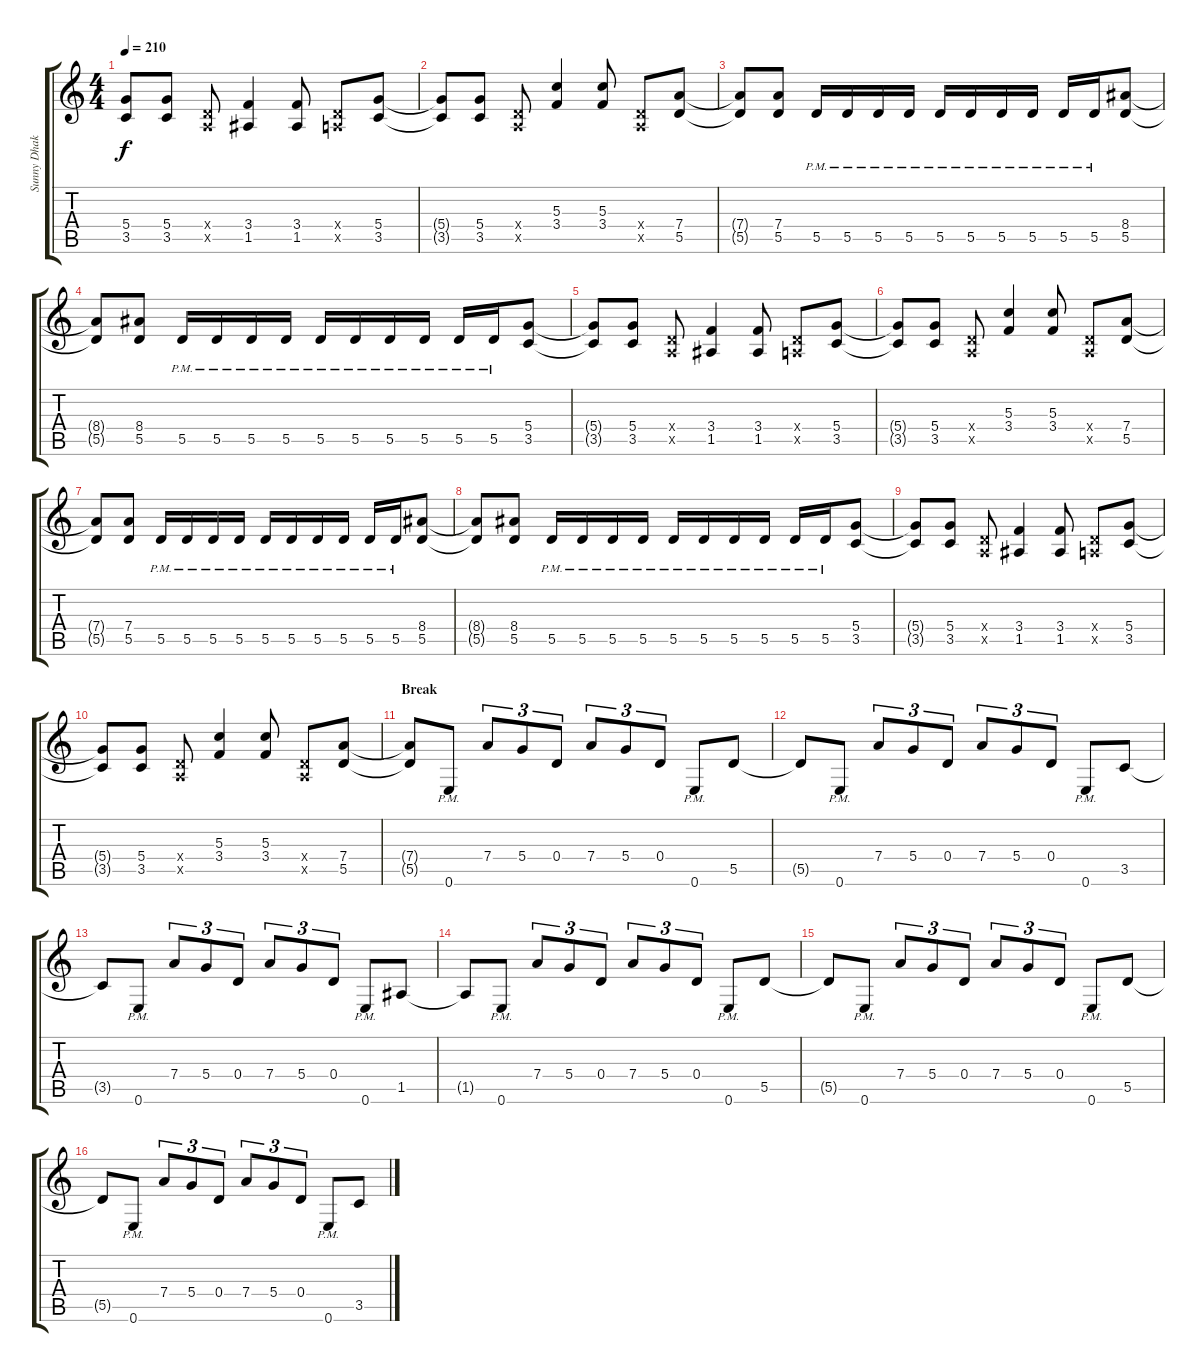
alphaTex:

\track ("Sunny Dhak" "Sunny Dhak") {instrument distortionguitar}
\staff {score tabs}
\tuning (E4 B3 G3 D3 A2 E2) {hide}
\ts (4 4)
\tempo 210
\clef g2
\ks c
(5.4{t} 3.5{t}).8{dy f} (5.4 3.5).8 (0.4{x} 0.5{x}).8 (3.4 1.5).4 (3.4 1.5).8 (0.4{x} 0.5{x}).8 (5.4 3.5).8 |
(5.4{t} 3.5{t}).8 (5.4 3.5).8 (0.4{x} 0.5{x}).8 (5.3 3.4).4 (5.3 3.4).8 (0.4{x} 0.5{x}).8 (7.4 5.5).8 |
(7.4{t} 5.5{t}).8 (7.4 5.5).8 5.5{pm}.16 5.5{pm}.16 5.5{pm}.16 5.5{pm}.16 5.5{pm}.16 5.5{pm}.16 5.5{pm}.16 5.5{pm}.16 5.5{pm}.16 5.5{pm}.16 (8.4 5.5).8 |
(8.4{t} 5.5{t}).8 (8.4 5.5).8 5.5{pm}.16 5.5{pm}.16 5.5{pm}.16 5.5{pm}.16 5.5{pm}.16 5.5{pm}.16 5.5{pm}.16 5.5{pm}.16 5.5{pm}.16 5.5{pm}.16 (5.4 3.5).8 |
(5.4{t} 3.5{t}).8 (5.4 3.5).8 (0.4{x} 0.5{x}).8 (3.4 1.5).4 (3.4 1.5).8 (0.4{x} 0.5{x}).8 (5.4 3.5).8 |
(5.4{t} 3.5{t}).8 (5.4 3.5).8 (0.4{x} 0.5{x}).8 (5.3 3.4).4 (5.3 3.4).8 (0.4{x} 0.5{x}).8 (7.4 5.5).8 |
(7.4{t} 5.5{t}).8 (7.4 5.5).8 5.5{pm}.16 5.5{pm}.16 5.5{pm}.16 5.5{pm}.16 5.5{pm}.16 5.5{pm}.16 5.5{pm}.16 5.5{pm}.16 5.5{pm}.16 5.5{pm}.16 (8.4 5.5).8 |
(8.4{t} 5.5{t}).8 (8.4 5.5).8 5.5{pm}.16 5.5{pm}.16 5.5{pm}.16 5.5{pm}.16 5.5{pm}.16 5.5{pm}.16 5.5{pm}.16 5.5{pm}.16 5.5{pm}.16 5.5{pm}.16 (5.4 3.5).8 |
(5.4{t} 3.5{t}).8 (5.4 3.5).8 (0.4{x} 0.5{x}).8 (3.4 1.5).4 (3.4 1.5).8 (0.4{x} 0.5{x}).8 (5.4 3.5).8 |
(5.4{t} 3.5{t}).8 (5.4 3.5).8 (0.4{x} 0.5{x}).8 (5.3 3.4).4 (5.3 3.4).8 (0.4{x} 0.5{x}).8 (7.4 5.5).8 |
\section ("" "Break")
(7.4{t} 5.5{t}).8 0.6{pm}.8 7.4.8{tu (3 2)} 5.4.8{tu (3 2)} 0.4.8{tu (3 2)} 7.4.8{tu (3 2)} 5.4.8{tu (3 2)} 0.4.8{tu (3 2)} 0.6{pm}.8 5.5.8 |
5.5{t}.8 0.6{pm}.8 7.4.8{tu (3 2)} 5.4.8{tu (3 2)} 0.4.8{tu (3 2)} 7.4.8{tu (3 2)} 5.4.8{tu (3 2)} 0.4.8{tu (3 2)} 0.6{pm}.8 3.5.8 |
3.5{t}.8 0.6{pm}.8 7.4.8{tu (3 2)} 5.4.8{tu (3 2)} 0.4.8{tu (3 2)} 7.4.8{tu (3 2)} 5.4.8{tu (3 2)} 0.4.8{tu (3 2)} 0.6{pm}.8 1.5.8 |
1.5{t}.8 0.6{pm}.8 7.4.8{tu (3 2)} 5.4.8{tu (3 2)} 0.4.8{tu (3 2)} 7.4.8{tu (3 2)} 5.4.8{tu (3 2)} 0.4.8{tu (3 2)} 0.6{pm}.8 5.5.8 |
5.5{t}.8 0.6{pm}.8 7.4.8{tu (3 2)} 5.4.8{tu (3 2)} 0.4.8{tu (3 2)} 7.4.8{tu (3 2)} 5.4.8{tu (3 2)} 0.4.8{tu (3 2)} 0.6{pm}.8 5.5.8 |
5.5{t}.8 0.6{pm}.8 7.4.8{tu (3 2)} 5.4.8{tu (3 2)} 0.4.8{tu (3 2)} 7.4.8{tu (3 2)} 5.4.8{tu (3 2)} 0.4.8{tu (3 2)} 0.6{pm}.8 3.5.8
